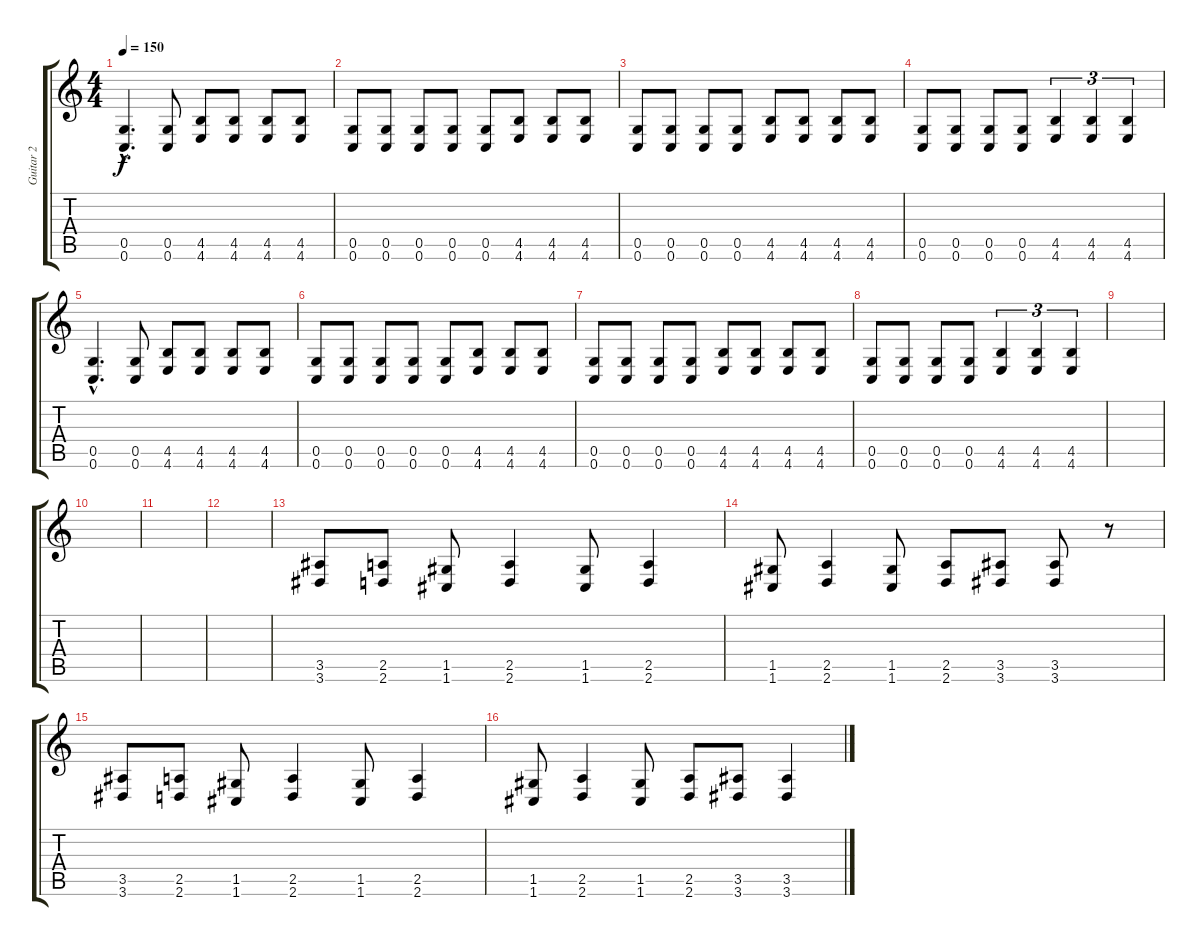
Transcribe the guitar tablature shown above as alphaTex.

\track ("Guitar 2" "Guitar 2") {instrument distortionguitar}
\staff {score tabs}
\tuning (D4 A3 F3 C3 G2 C2) {hide}
\ts (4 4)
\tempo 150
\clef g2
\ks c
(0.5{hac} 0.6{hac}).4{d dy f} (0.5 0.6).8 (4.5 4.6).8 (4.5 4.6).8 (4.5 4.6).8 (4.5 4.6).8 |
(0.5 0.6).8 (0.5 0.6).8 (0.5 0.6).8 (0.5 0.6).8 (0.5 0.6).8 (4.5 4.6).8 (4.5 4.6).8 (4.5 4.6).8 |
(0.5 0.6).8 (0.5 0.6).8 (0.5 0.6).8 (0.5 0.6).8 (4.5 4.6).8 (4.5 4.6).8 (4.5 4.6).8 (4.5 4.6).8 |
(0.5 0.6).8 (0.5 0.6).8 (0.5 0.6).8 (0.5 0.6).8 (4.5 4.6).4{tu (3 2)} (4.5 4.6).4{tu (3 2)} (4.5 4.6).4{tu (3 2)} |
(0.5{hac} 0.6{hac}).4{d} (0.5 0.6).8 (4.5 4.6).8 (4.5 4.6).8 (4.5 4.6).8 (4.5 4.6).8 |
(0.5 0.6).8 (0.5 0.6).8 (0.5 0.6).8 (0.5 0.6).8 (0.5 0.6).8 (4.5 4.6).8 (4.5 4.6).8 (4.5 4.6).8 |
(0.5 0.6).8 (0.5 0.6).8 (0.5 0.6).8 (0.5 0.6).8 (4.5 4.6).8 (4.5 4.6).8 (4.5 4.6).8 (4.5 4.6).8 |
(0.5 0.6).8 (0.5 0.6).8 (0.5 0.6).8 (0.5 0.6).8 (4.5 4.6).4{tu (3 2)} (4.5 4.6).4{tu (3 2)} (4.5 4.6).4{tu (3 2)} |
|
|
|
|
(3.5 3.6).8 (2.5 2.6).8 (1.5 1.6).8 (2.5 2.6).4 (1.5 1.6).8 (2.5 2.6).4 |
(1.5 1.6).8 (2.5 2.6).4 (1.5 1.6).8 (2.5 2.6).8 (3.5 3.6).8 (3.5 3.6).8 r.8 |
(3.5 3.6).8 (2.5 2.6).8 (1.5 1.6).8 (2.5 2.6).4 (1.5 1.6).8 (2.5 2.6).4 |
(1.5 1.6).8 (2.5 2.6).4 (1.5 1.6).8 (2.5 2.6).8 (3.5 3.6).8 (3.5 3.6).4
